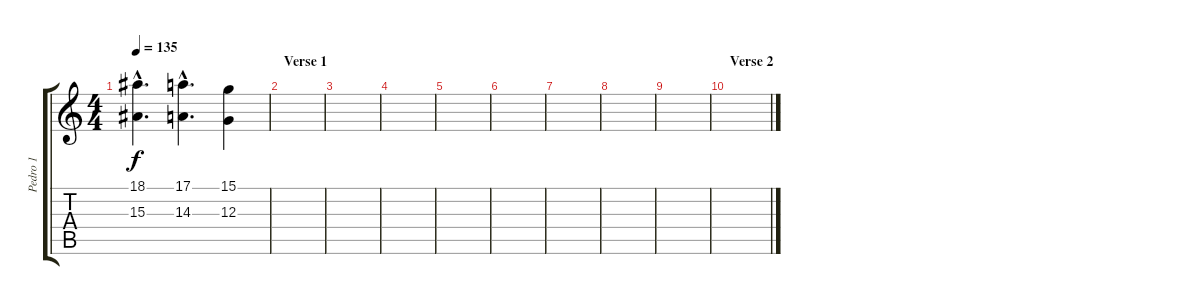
\track ("Pedro 1" "Pedro 1") {instrument synthstrings1}
\staff {score tabs}
\tuning (E4 B3 G3 D3 A2 E2) {hide}
\ts (4 4)
\tempo 135
\clef g2
\ks c
(18.1{hac} 15.3{hac}).4{d dy f} (17.1{hac} 14.3{hac}).4{d} (15.1 12.3).4 |
\section ("" "Verse 1")
|
|
|
|
|
|
|
|
\section ("" "Verse 2")
